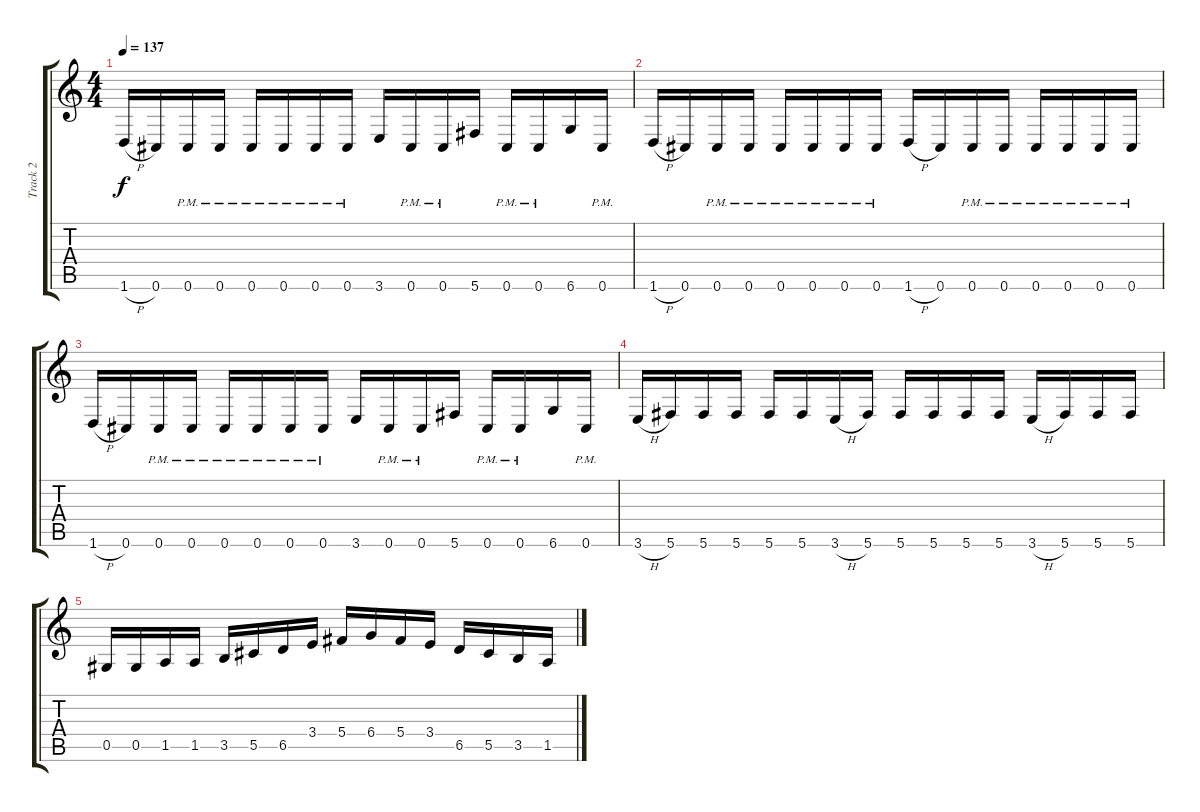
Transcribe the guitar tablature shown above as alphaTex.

\track ("Track 2" "Track 2") {instrument distortionguitar}
\staff {score tabs}
\tuning (Eb4 Bb3 Gb3 Db3 Ab2 Db2) {hide}
\ts (4 4)
\tempo 137
\clef g2
\ks c
1.6{h}.16{dy f} 0.6.16 0.6{pm}.16 0.6{pm}.16 0.6{pm}.16 0.6{pm}.16 0.6{pm}.16 0.6{pm}.16 3.6.16 0.6{pm}.16 0.6{pm}.16 5.6.16 0.6{pm}.16 0.6{pm}.16 6.6.16 0.6{pm}.16 |
1.6{h}.16 0.6.16 0.6{pm}.16 0.6{pm}.16 0.6{pm}.16 0.6{pm}.16 0.6{pm}.16 0.6{pm}.16 1.6{h}.16 0.6.16 0.6{pm}.16 0.6{pm}.16 0.6{pm}.16 0.6{pm}.16 0.6{pm}.16 0.6{pm}.16 |
1.6{h}.16 0.6.16 0.6{pm}.16 0.6{pm}.16 0.6{pm}.16 0.6{pm}.16 0.6{pm}.16 0.6{pm}.16 3.6.16 0.6{pm}.16 0.6{pm}.16 5.6.16 0.6{pm}.16 0.6{pm}.16 6.6.16 0.6{pm}.16 |
3.6{h}.16 5.6.16 5.6.16 5.6.16 5.6.16 5.6.16 3.6{h}.16 5.6.16 5.6.16 5.6.16 5.6.16 5.6.16 3.6{h}.16 5.6.16 5.6.16 5.6.16 |
0.5.16 0.5.16 1.5.16 1.5.16 3.5.16 5.5.16 6.5.16 3.4.16 5.4.16 6.4.16 5.4.16 3.4.16 6.5.16 5.5.16 3.5.16 1.5.16
